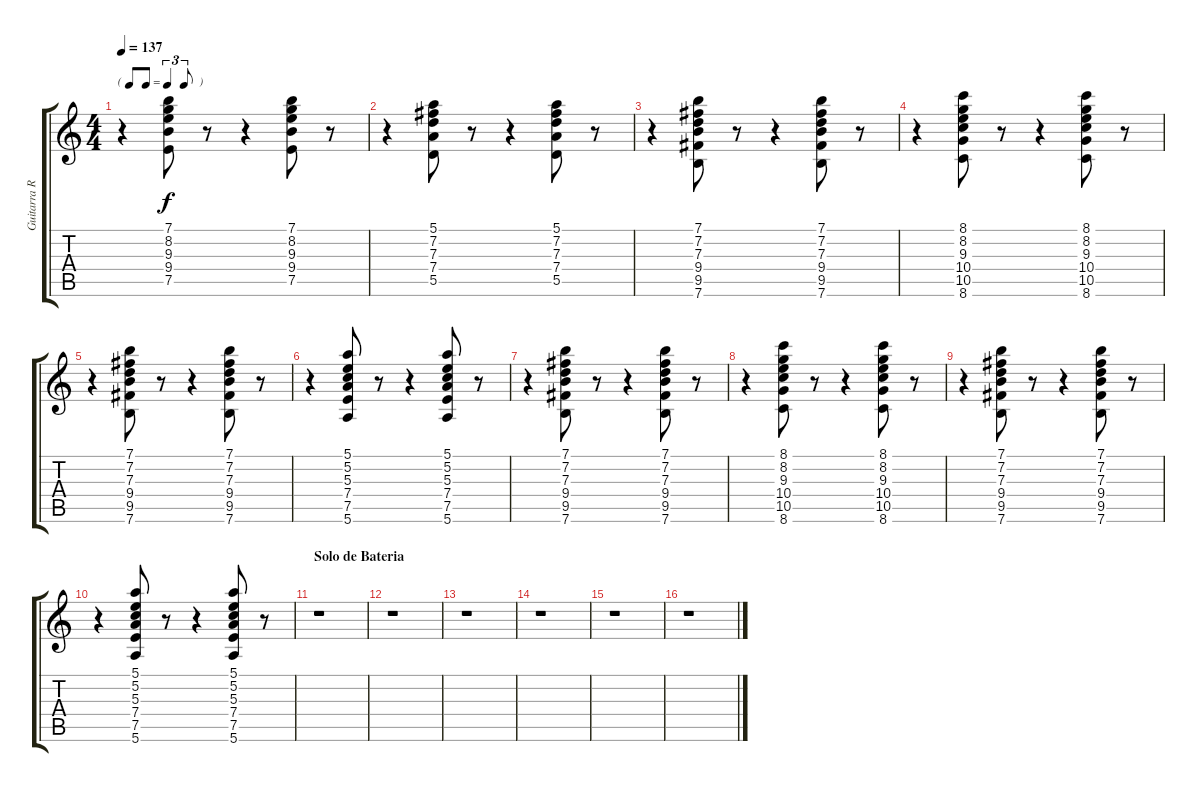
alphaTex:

\track ("Guitarra Ragge" "Guitarra R") {instrument electricguitarclean}
\staff {score tabs}
\tuning (E4 B3 G3 D3 A2 E2) {hide}
\ts (4 4)
\tf triplet8th
\tempo 137
\clef g2
\ks c
r.4{dy f} (7.1 8.2 9.3 9.4 7.5).8 r.8 r.4 (7.1 8.2 9.3 9.4 7.5).8 r.8 |
r.4 (5.1 7.2 7.3 7.4 5.5).8 r.8 r.4 (5.1 7.2 7.3 7.4 5.5).8 r.8 |
r.4 (7.1 7.2 7.3 9.4 9.5 7.6).8 r.8 r.4 (7.1 7.2 7.3 9.4 9.5 7.6).8 r.8 |
r.4 (8.1 8.2 9.3 10.4 10.5 8.6).8 r.8 r.4 (8.1 8.2 9.3 10.4 10.5 8.6).8 r.8 |
r.4 (7.1 7.2 7.3 9.4 9.5 7.6).8 r.8 r.4 (7.1 7.2 7.3 9.4 9.5 7.6).8 r.8 |
r.4 (5.1 5.2 5.3 7.4 7.5 5.6).8 r.8 r.4 (5.1 5.2 5.3 7.4 7.5 5.6).8 r.8 |
r.4 (7.1 7.2 7.3 9.4 9.5 7.6).8 r.8 r.4 (7.1 7.2 7.3 9.4 9.5 7.6).8 r.8 |
r.4 (8.1 8.2 9.3 10.4 10.5 8.6).8 r.8 r.4 (8.1 8.2 9.3 10.4 10.5 8.6).8 r.8 |
r.4 (7.1 7.2 7.3 9.4 9.5 7.6).8 r.8 r.4 (7.1 7.2 7.3 9.4 9.5 7.6).8 r.8 |
r.4 (5.1 5.2 5.3 7.4 7.5 5.6).8 r.8 r.4 (5.1 5.2 5.3 7.4 7.5 5.6).8 r.8 |
\section ("" "Solo de Bateria")
r.1 |
r.1 |
r.1 |
r.1 |
r.1 |
r.1
